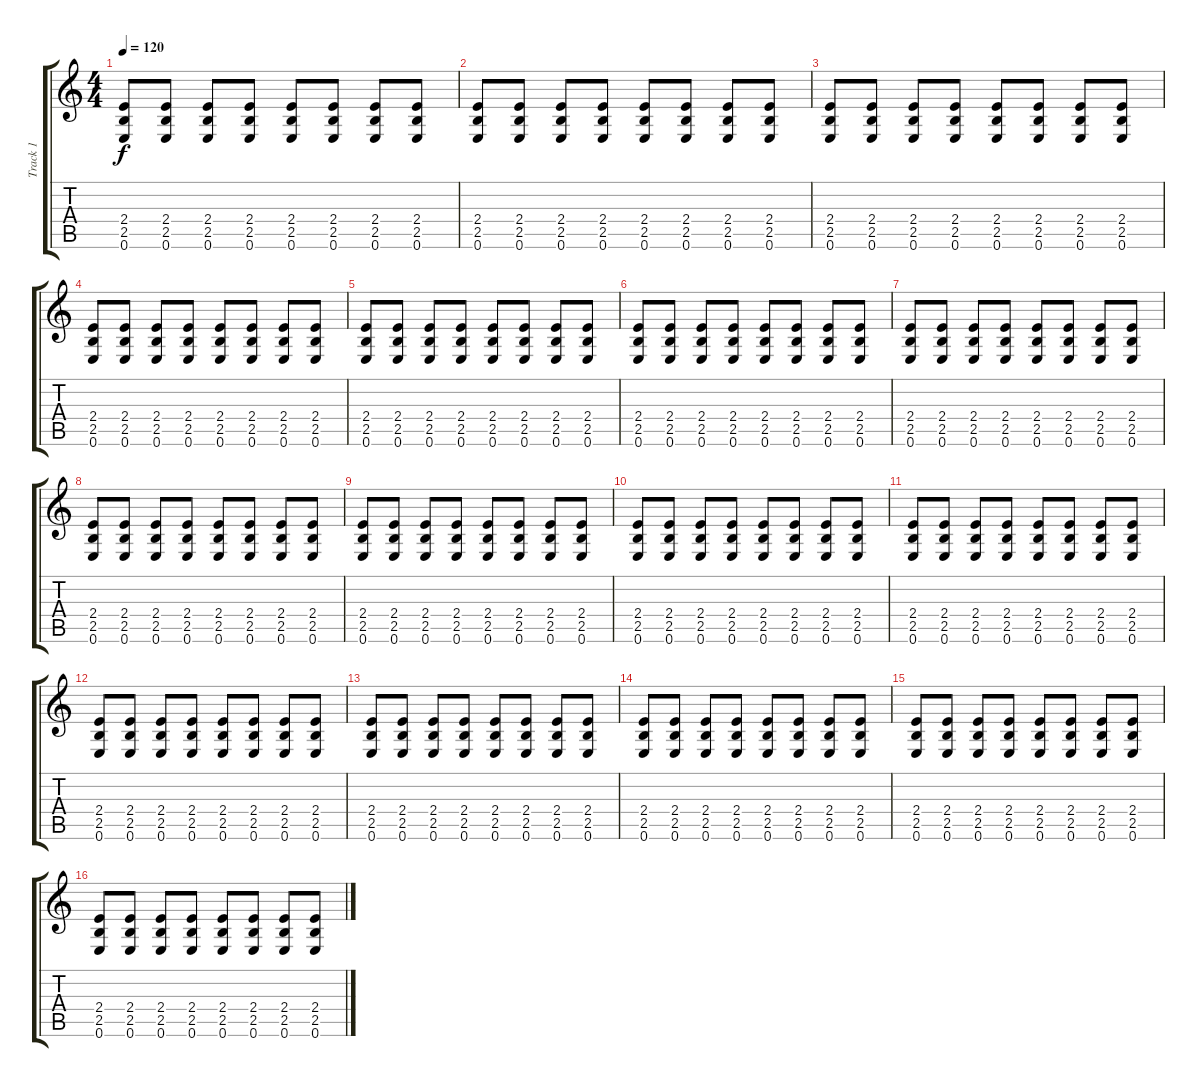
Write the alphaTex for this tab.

\track ("Track 1" "Track 1") {instrument acousticguitarnylon}
\staff {score tabs}
\tuning (E4 B3 G3 D3 A2 E2) {hide}
\ts (4 4)
\tempo 120
\clef g2
\ks c
(2.4 2.5 0.6).8{dy f} (2.4 2.5 0.6).8 (2.4 2.5 0.6).8 (2.4 2.5 0.6).8 (2.4 2.5 0.6).8 (2.4 2.5 0.6).8 (2.4 2.5 0.6).8 (2.4 2.5 0.6).8 |
(2.4 2.5 0.6).8 (2.4 2.5 0.6).8 (2.4 2.5 0.6).8 (2.4 2.5 0.6).8 (2.4 2.5 0.6).8 (2.4 2.5 0.6).8 (2.4 2.5 0.6).8 (2.4 2.5 0.6).8 |
(2.4 2.5 0.6).8 (2.4 2.5 0.6).8 (2.4 2.5 0.6).8 (2.4 2.5 0.6).8 (2.4 2.5 0.6).8 (2.4 2.5 0.6).8 (2.4 2.5 0.6).8 (2.4 2.5 0.6).8 |
(2.4 2.5 0.6).8 (2.4 2.5 0.6).8 (2.4 2.5 0.6).8 (2.4 2.5 0.6).8 (2.4 2.5 0.6).8 (2.4 2.5 0.6).8 (2.4 2.5 0.6).8 (2.4 2.5 0.6).8 |
(2.4 2.5 0.6).8 (2.4 2.5 0.6).8 (2.4 2.5 0.6).8 (2.4 2.5 0.6).8 (2.4 2.5 0.6).8 (2.4 2.5 0.6).8 (2.4 2.5 0.6).8 (2.4 2.5 0.6).8 |
(2.4 2.5 0.6).8 (2.4 2.5 0.6).8 (2.4 2.5 0.6).8 (2.4 2.5 0.6).8 (2.4 2.5 0.6).8 (2.4 2.5 0.6).8 (2.4 2.5 0.6).8 (2.4 2.5 0.6).8 |
(2.4 2.5 0.6).8 (2.4 2.5 0.6).8 (2.4 2.5 0.6).8 (2.4 2.5 0.6).8 (2.4 2.5 0.6).8 (2.4 2.5 0.6).8 (2.4 2.5 0.6).8 (2.4 2.5 0.6).8 |
(2.4 2.5 0.6).8 (2.4 2.5 0.6).8 (2.4 2.5 0.6).8 (2.4 2.5 0.6).8 (2.4 2.5 0.6).8 (2.4 2.5 0.6).8 (2.4 2.5 0.6).8 (2.4 2.5 0.6).8 |
(2.4 2.5 0.6).8 (2.4 2.5 0.6).8 (2.4 2.5 0.6).8 (2.4 2.5 0.6).8 (2.4 2.5 0.6).8 (2.4 2.5 0.6).8 (2.4 2.5 0.6).8 (2.4 2.5 0.6).8 |
(2.4 2.5 0.6).8 (2.4 2.5 0.6).8 (2.4 2.5 0.6).8 (2.4 2.5 0.6).8 (2.4 2.5 0.6).8 (2.4 2.5 0.6).8 (2.4 2.5 0.6).8 (2.4 2.5 0.6).8 |
(2.4 2.5 0.6).8 (2.4 2.5 0.6).8 (2.4 2.5 0.6).8 (2.4 2.5 0.6).8 (2.4 2.5 0.6).8 (2.4 2.5 0.6).8 (2.4 2.5 0.6).8 (2.4 2.5 0.6).8 |
(2.4 2.5 0.6).8 (2.4 2.5 0.6).8 (2.4 2.5 0.6).8 (2.4 2.5 0.6).8 (2.4 2.5 0.6).8 (2.4 2.5 0.6).8 (2.4 2.5 0.6).8 (2.4 2.5 0.6).8 |
(2.4 2.5 0.6).8 (2.4 2.5 0.6).8 (2.4 2.5 0.6).8 (2.4 2.5 0.6).8 (2.4 2.5 0.6).8 (2.4 2.5 0.6).8 (2.4 2.5 0.6).8 (2.4 2.5 0.6).8 |
(2.4 2.5 0.6).8 (2.4 2.5 0.6).8 (2.4 2.5 0.6).8 (2.4 2.5 0.6).8 (2.4 2.5 0.6).8 (2.4 2.5 0.6).8 (2.4 2.5 0.6).8 (2.4 2.5 0.6).8 |
(2.4 2.5 0.6).8 (2.4 2.5 0.6).8 (2.4 2.5 0.6).8 (2.4 2.5 0.6).8 (2.4 2.5 0.6).8 (2.4 2.5 0.6).8 (2.4 2.5 0.6).8 (2.4 2.5 0.6).8 |
(2.4 2.5 0.6).8 (2.4 2.5 0.6).8 (2.4 2.5 0.6).8 (2.4 2.5 0.6).8 (2.4 2.5 0.6).8 (2.4 2.5 0.6).8 (2.4 2.5 0.6).8 (2.4 2.5 0.6).8
